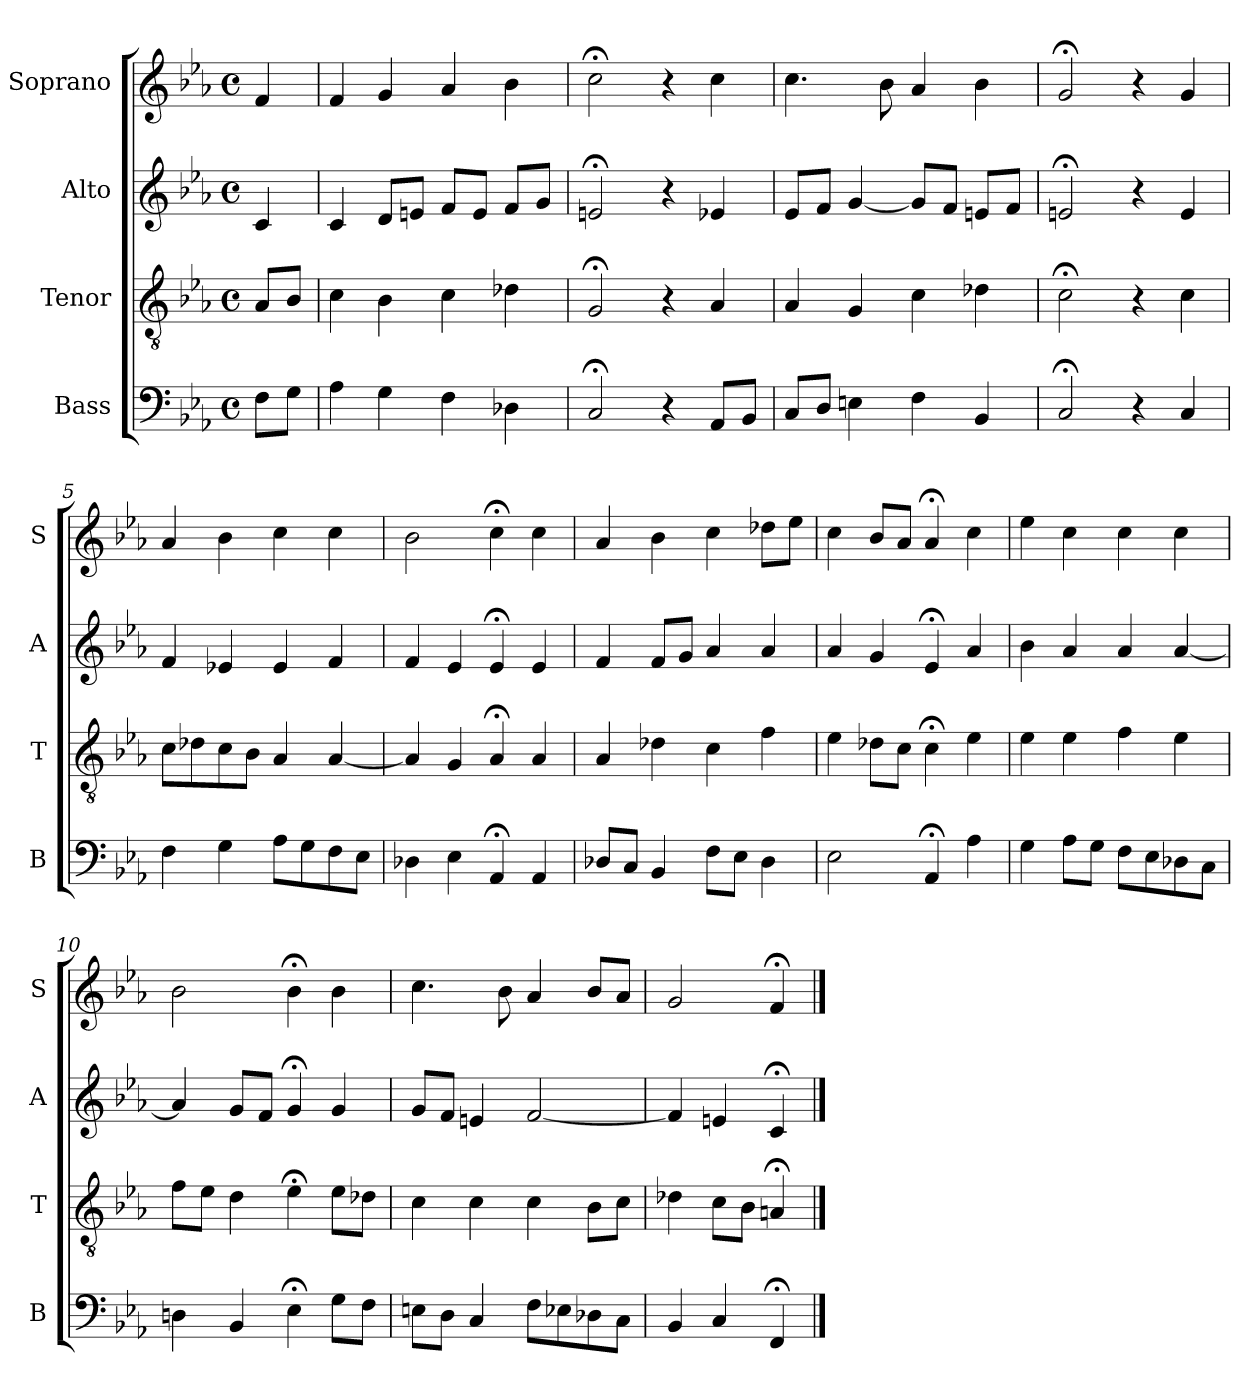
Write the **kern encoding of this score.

**kern	**kern	**kern	**kern
*part4	*part3	*part2	*part1
*staff4	*staff3	*staff2	*staff1
*I"Bass	*I"Tenor	*I"Alto	*I"Soprano
*I'B	*I'T	*I'A	*I'S
*clefF4	*clefGv2	*clefG2	*clefG2
*k[b-e-a-]	*k[b-e-a-]	*k[b-e-a-]	*k[b-e-a-]
*F:dor	*F:dor	*F:dor	*F:dor
*M4/4	*M4/4	*M4/4	*M4/4
*met(c)	*met(c)	*met(c)	*met(c)
*MM100	*MM100	*MM100	*MM100
=	=	=	=
8FL	8A-L	4c	4f
8GJ	8B-J	.	.
=1	=1	=1	=1
4A-	4c	4c	4f
4G	4B-	8dL	4g
.	.	8enJ	.
4F	4c	8fL	4a-
.	.	8eJ	.
4D-X	4d-X	8fL	4b-
.	.	8gJ	.
=2	=2	=2	=2
2C;<	2G;<	2en;<	2cc;<
4r	4r	4r	4r
8AA-L	4A-	4e-X	4cc
8BB-J	.	.	.
=3	=3	=3	=3
8CL	4A-	8e-L	4.cc
8DJ	.	8fJ	.
4En	4G	[4g	.
.	.	.	8b-
4F	4c	8gL]	4a-
.	.	8fJ	.
4BB-	4d-X	8enL	4b-
.	.	8fJ	.
=4	=4	=4	=4
2C;<	2c;<	2en;<	2g;<
4r	4r	4r	4r
4C	4c	4e	4g
=5	=5	=5	=5
4F	8cL	4f	4a-
.	8d-X	.	.
4G	8c	4e-X	4b-
.	8B-J	.	.
8A-L	4A-	4e-	4cc
8G	.	.	.
8F	[4A-	4f	4cc
8E-J	.	.	.
=6	=6	=6	=6
4D-X	4A-]	4f	2b-
4E-	4G	4e-	.
4AA-;<	4A-;<	4e-;<	4cc;<
4AA-	4A-	4e-	4cc
=7	=7	=7	=7
8D-XL	4A-	4f	4a-
8CJ	.	.	.
4BB-	4d-X	8fL	4b-
.	.	8gJ	.
8FL	4c	4a-	4cc
8E-J	.	.	.
4D-	4f	4a-	8dd-XL
.	.	.	8ee-J
=8	=8	=8	=8
2E-	4e-	4a-	4cc
.	8d-XL	4g	8b-L
.	8cJ	.	8a-J
4AA-;<	4c;<	4e-;<	4a-;<
4A-	4e-	4a-	4cc
=9	=9	=9	=9
4G	4e-	4b-	4ee-
8A-L	4e-	4a-	4cc
8GJ	.	.	.
8FL	4f	4a-	4cc
8E-	.	.	.
8D-X	4e-	[4a-	4cc
8CJ	.	.	.
=10	=10	=10	=10
4Dni	8fiL	4a-i]	2b-i
.	8e-J	.	.
4BB-	4d	8gL	.
.	.	8fJ	.
4E-;<	4e-;<	4g;<	4b-;<
8GL	8e-L	4g	4b-
8FJ	8d-XJ	.	.
=11	=11	=11	=11
8EnL	4c	8gL	4.cc
8DJ	.	8fJ	.
4C	4c	4en	.
.	.	.	8b-
8FL	4c	[2f	4a-
8E-X	.	.	.
8D-X	8B-L	.	8b-L
8CJ	8cJ	.	8a-J
=12	=12	=12	=12
4BB-	4d-X	4f]	2g
4C	8cL	4en	.
.	8B-J	.	.
4FF;<	4An;<	4c;<	4f;<
==	==	==	==
*-	*-	*-	*-
